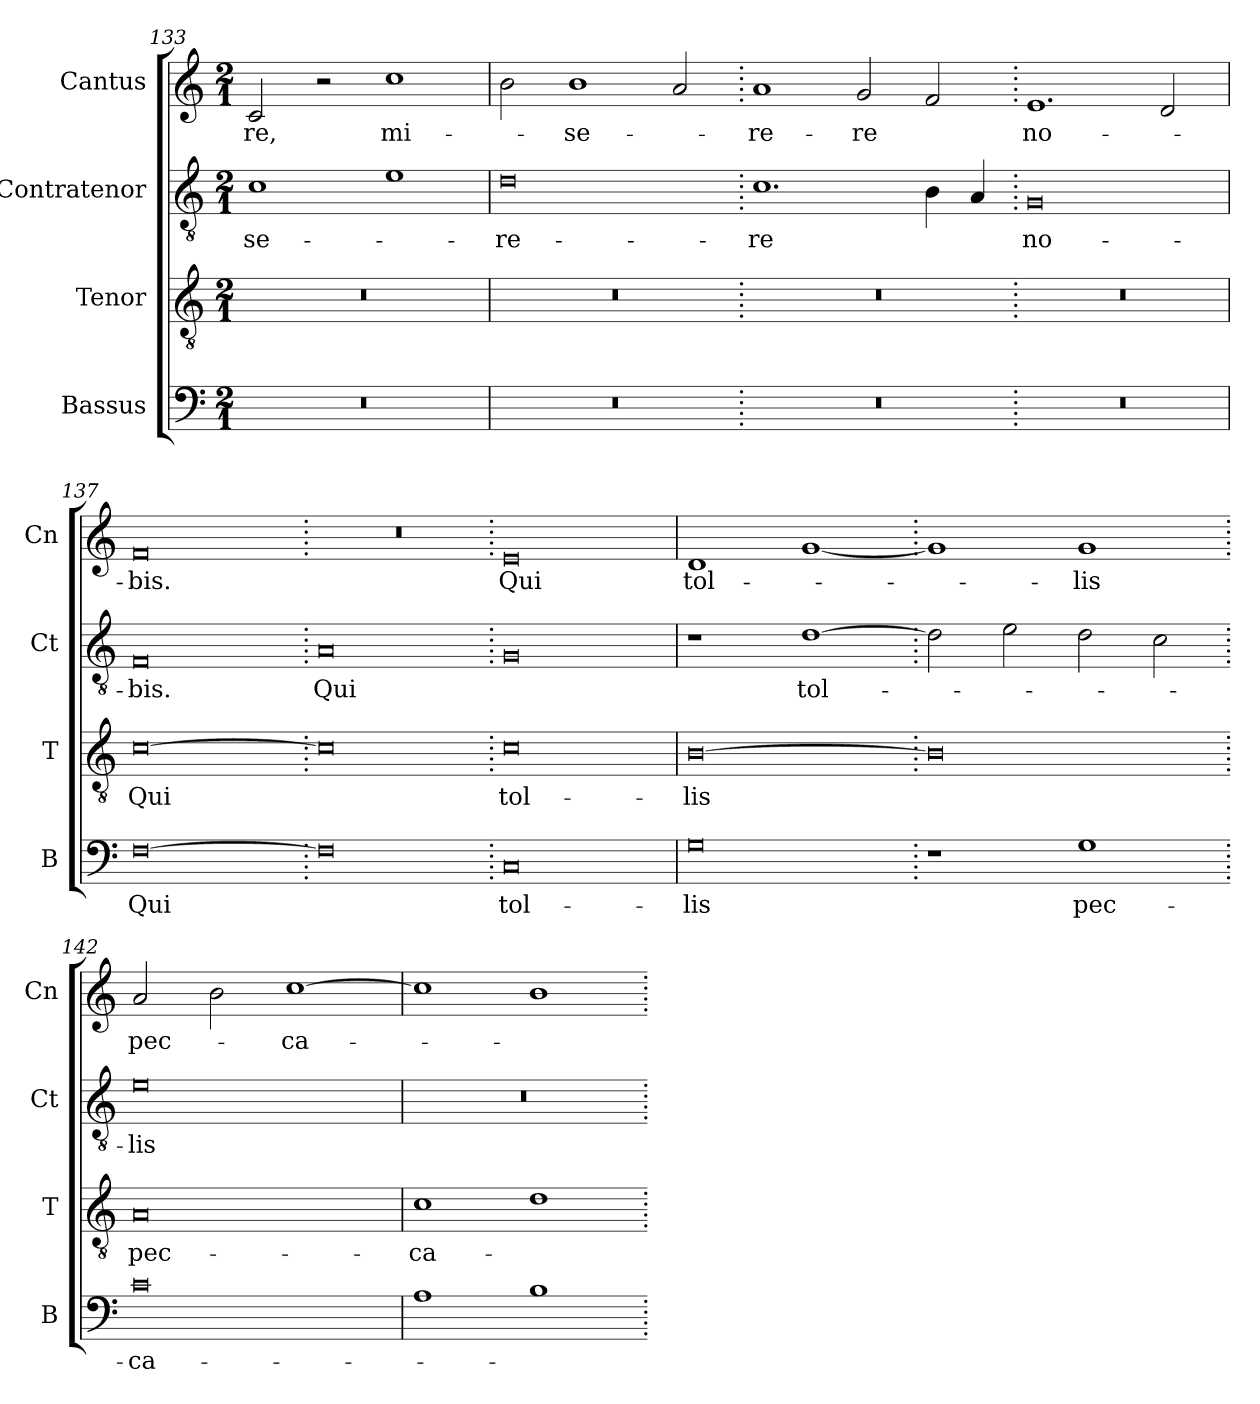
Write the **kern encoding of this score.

**kern	**text	**kern	**text	**kern	**text	**kern	**text
*part4	*part4	*part3	*part3	*part2	*part2	*part1	*part1
*staff4	*staff4	*staff3	*staff3	*staff2	*staff2	*staff1	*staff1
*I"Bassus	*	*I"Tenor	*	*I"Contratenor	*	*I"Cantus	*
*I'B	*	*I'T	*	*I'Ct	*	*I'Cn	*
*clefF4	*	*clefGv2	*	*clefGv2	*	*clefG2	*
*k[]	*	*k[]	*	*k[]	*	*k[]	*
*M2/1	*	*M2/1	*	*M2/1	*	*M2/1	*
=133	=133	=133	=133	=133	=133	=133	=133
0r	.	0r	.	1c	-se-	2c/	-re,
.	.	.	.	.	.	2r	.
.	.	.	.	1e	.	1cc	mi-
=134	=134	=134	=134	=134	=134	=134	=134
0r	.	0r	.	0d	-re-	2b\	.
.	.	.	.	.	.	1b	-se-
.	.	.	.	.	.	2a/	.
=135.	=135.	=135.	=135.	=135.	=135.	=135.	=135.
0r	.	0r	.	1.c	-re	1a	-re-
.	.	.	.	.	.	2g/	-re
.	.	.	.	4B\	.	2f/	.
.	.	.	.	4A/	.	.	.
=136.	=136.	=136.	=136.	=136.	=136.	=136.	=136.
0r	.	0r	.	0G	no-	1.e	no-
.	.	.	.	.	.	2d/	.
=137	=137	=137	=137	=137	=137	=137	=137
[0F	Qui	[0c	Qui	0F	-bis.	0f	-bis.
=138.	=138.	=138.	=138.	=138.	=138.	=138.	=138.
0F]	.	0c]	.	0A	Qui	0r	.
=139.	=139.	=139.	=139.	=139.	=139.	=139.	=139.
0C	tol-	0c	tol-	0G	.	0e	Qui
=140	=140	=140	=140	=140	=140	=140	=140
0G	-lis	[0B	-lis	1r	.	1d	tol-
.	.	.	.	[1d	tol-	[1g	.
=141.	=141.	=141.	=141.	=141.	=141.	=141.	=141.
1r	.	0B]	.	2d\]	.	1g]	.
.	.	.	.	2e\	.	.	.
1G	pec-	.	.	2d\	.	1g	-lis
.	.	.	.	2c\	.	.	.
=142.	=142.	=142.	=142.	=142.	=142.	=142.	=142.
0c	-ca-	0A	pec-	0e	-lis	2a/	pec-
.	.	.	.	.	.	2b\	.
.	.	.	.	.	.	[1cc	-ca-
=143	=143	=143	=143	=143	=143	=143	=143
1A	.	1c	-ca-	0r	.	1cc]	.
1B	.	1d	.	.	.	1b	.
=.	=.	=.	=.	=.	=.	=.	=.
*-	*-	*-	*-	*-	*-	*-	*-
